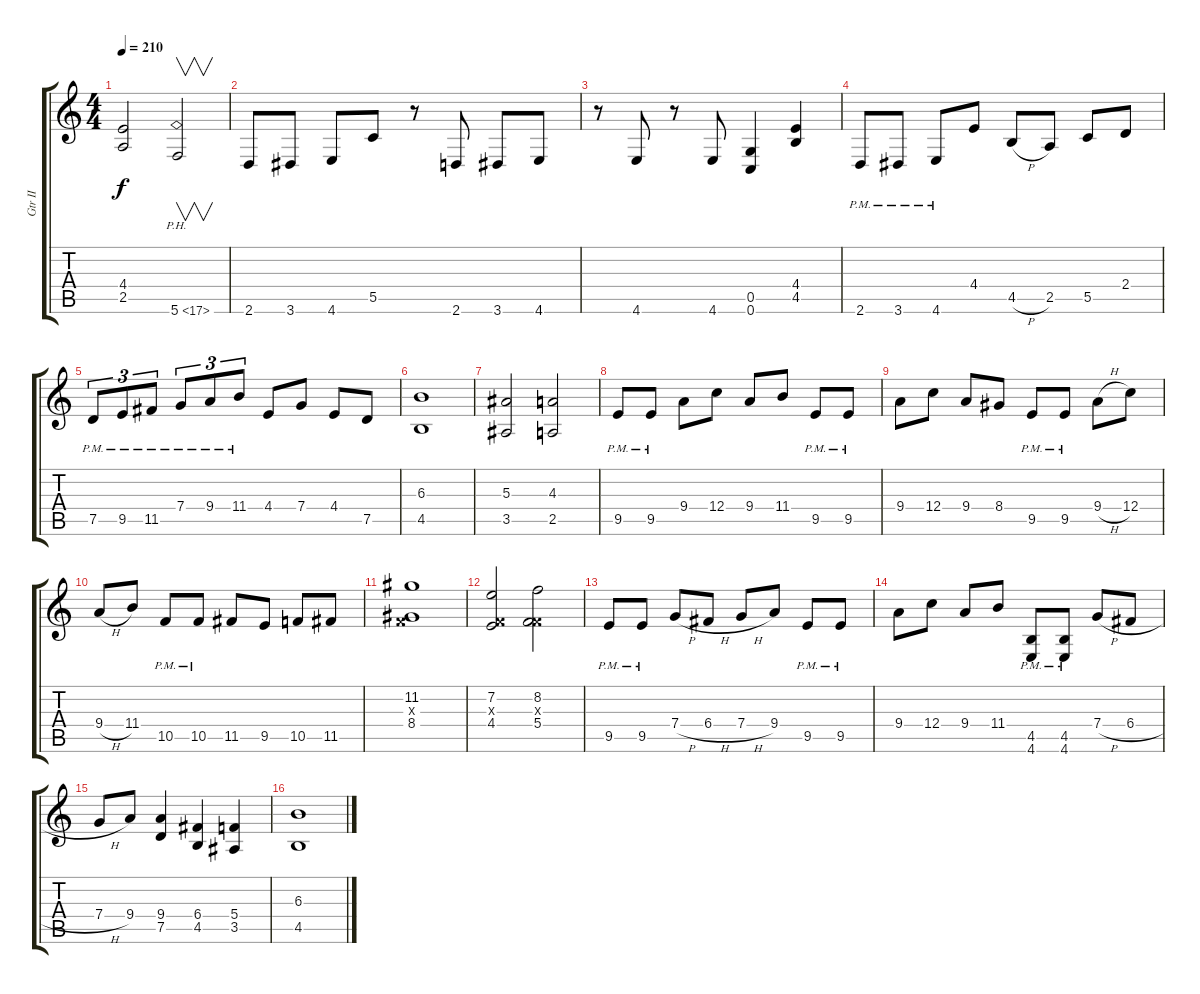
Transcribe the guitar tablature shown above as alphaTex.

\track ("Gtr II" "Gtr II") {instrument overdrivenguitar}
\staff {score tabs}
\tuning (D4 A3 F3 C3 G2 C2) {hide}
\ts (4 4)
\tempo 210
\clef g2
\ks c
(4.4 2.5).2{dy f} 5.6{ph 12}.2{v} |
2.6.8 3.6.8 4.6.8 5.5.8 r.8 2.6.8 3.6.8 4.6.8 |
r.8 4.6.8 r.8 4.6.8 (0.5 0.6).4 (4.4 4.5).4 |
2.6{pm}.8 3.6{pm}.8 4.6{pm}.8 4.4.8 4.5{h}.8 2.5.8 5.5.8 2.4.8 |
7.5{pm}.8{tu (3 2)} 9.5{pm}.8{tu (3 2)} 11.5{pm}.8{tu (3 2)} 7.4{pm}.8{tu (3 2)} 9.4{pm}.8{tu (3 2)} 11.4{pm}.8{tu (3 2)} 4.4.8 7.4.8 4.4.8 7.5.8 |
(6.3 4.5).1 |
(5.3 3.5).2 (4.3 2.5).2 |
9.5{pm}.8 9.5{pm}.8 9.4.8 12.4.8 9.4.8 11.4.8 9.5{pm}.8 9.5{pm}.8 |
9.4.8 12.4.8 9.4.8 8.4.8 9.5{pm}.8 9.5{pm}.8 9.4{h}.8 12.4.8 |
9.4{h}.8 11.4.8 10.5{pm}.8 10.5{pm}.8 11.5.8 9.5.8 10.5.8 11.5.8 |
(11.2 0.3{x} 8.4).1 |
(7.2 0.3{x} 4.4).2 (8.2 0.3{x} 5.4).2 |
9.5{pm}.8 9.5{pm}.8 7.4{h}.8 6.4{h}.8 7.4{h}.8 9.4.8 9.5{pm}.8 9.5{pm}.8 |
9.4.8 12.4.8 9.4.8 11.4.8 (4.5{pm} 4.6{pm}).8 (4.5{pm} 4.6{pm}).8 7.4{h}.8 6.4{h}.8 |
7.4{h}.8 9.4.8 (9.4 7.5).4 (6.4 4.5).4 (5.4 3.5).4 |
(6.3 4.5).1
